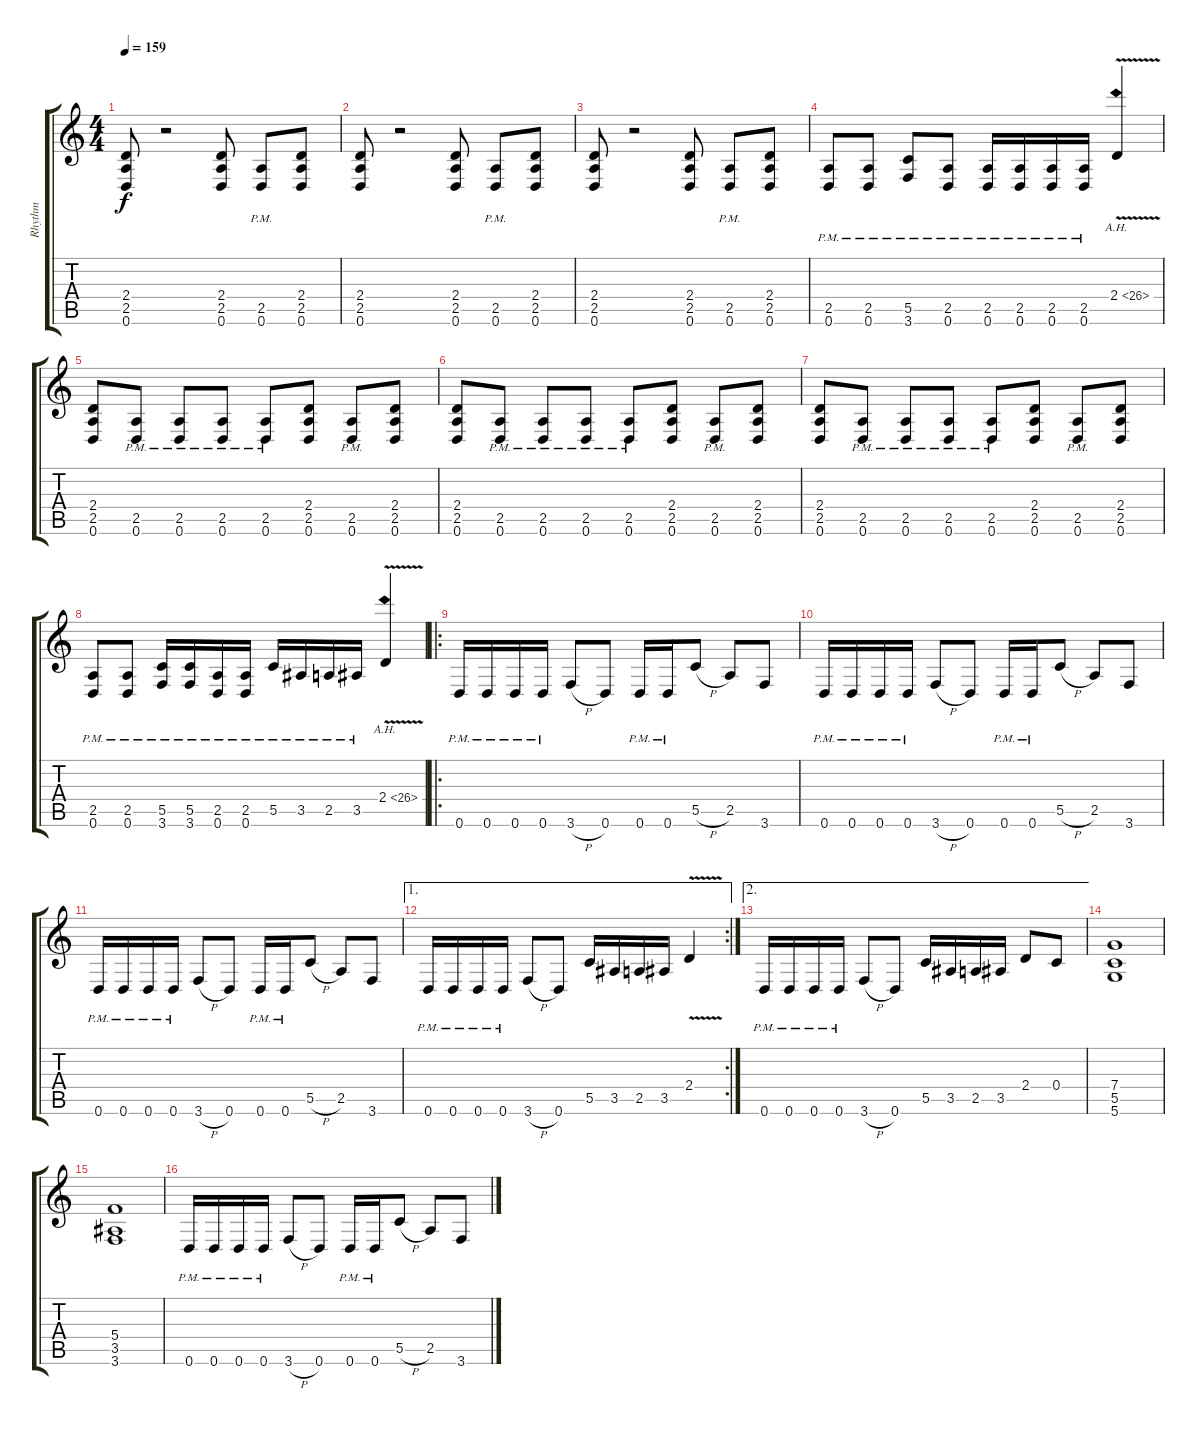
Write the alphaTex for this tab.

\track ("Rhythm" "Rhythm") {instrument electricguitarclean}
\staff {score tabs}
\tuning (D4 A3 F3 C3 G2 D2) {hide}
\ts (4 4)
\tempo 159
\clef g2
\ks c
(2.4 2.5 0.6).8{dy f} r.2 (2.4 2.5 0.6).8 (2.5{pm} 0.6{pm}).8 (2.4 2.5 0.6).8 |
(2.4 2.5 0.6).8 r.2 (2.4 2.5 0.6).8 (2.5{pm} 0.6{pm}).8 (2.4 2.5 0.6).8 |
(2.4 2.5 0.6).8 r.2 (2.4 2.5 0.6).8 (2.5{pm} 0.6{pm}).8 (2.4 2.5 0.6).8 |
(2.5{pm} 0.6{pm}).8 (2.5{pm} 0.6{pm}).8 (5.5{pm} 3.6{pm}).8 (2.5{pm} 0.6{pm}).8 (2.5{pm} 0.6{pm}).16 (2.5{pm} 0.6{pm}).16 (2.5{pm} 0.6{pm}).16 (2.5{pm} 0.6{pm}).16 2.4{ah 24 v}.4 |
(2.4 2.5 0.6).8 (2.5{pm} 0.6{pm}).8 (2.5{pm} 0.6{pm}).8 (2.5{pm} 0.6{pm}).8 (2.5{pm} 0.6{pm}).8 (2.4 2.5 0.6).8 (2.5{pm} 0.6{pm}).8 (2.4 2.5 0.6).8 |
(2.4 2.5 0.6).8 (2.5{pm} 0.6{pm}).8 (2.5{pm} 0.6{pm}).8 (2.5{pm} 0.6{pm}).8 (2.5{pm} 0.6{pm}).8 (2.4 2.5 0.6).8 (2.5{pm} 0.6{pm}).8 (2.4 2.5 0.6).8 |
(2.4 2.5 0.6).8 (2.5{pm} 0.6{pm}).8 (2.5{pm} 0.6{pm}).8 (2.5{pm} 0.6{pm}).8 (2.5{pm} 0.6{pm}).8 (2.4 2.5 0.6).8 (2.5{pm} 0.6{pm}).8 (2.4 2.5 0.6).8 |
(2.5{pm} 0.6{pm}).8 (2.5{pm} 0.6{pm}).8 (5.5{pm} 3.6{pm}).16 (5.5{pm} 3.6{pm}).16 (2.5{pm} 0.6{pm}).16 (2.5{pm} 0.6{pm}).16 5.5{pm}.16 3.5{pm}.16 2.5{pm}.16 3.5{pm}.16 2.4{ah 24 v}.4 |
\ro
0.6{pm}.16 0.6{pm}.16 0.6{pm}.16 0.6{pm}.16 3.6{h}.8 0.6.8 0.6{pm}.16 0.6{pm}.16 5.5{h}.8 2.5.8 3.6.8 |
0.6{pm}.16 0.6{pm}.16 0.6{pm}.16 0.6{pm}.16 3.6{h}.8 0.6.8 0.6{pm}.16 0.6{pm}.16 5.5{h}.8 2.5.8 3.6.8 |
0.6{pm}.16 0.6{pm}.16 0.6{pm}.16 0.6{pm}.16 3.6{h}.8 0.6.8 0.6{pm}.16 0.6{pm}.16 5.5{h}.8 2.5.8 3.6.8 |
\ae 1
\rc 2
0.6{pm}.16 0.6{pm}.16 0.6{pm}.16 0.6{pm}.16 3.6{h}.8 0.6.8 5.5.16 3.5.16 2.5.16 3.5.16 2.4{v}.4 |
\ae 2
0.6{pm}.16 0.6{pm}.16 0.6{pm}.16 0.6{pm}.16 3.6{h}.8 0.6.8 5.5.16 3.5.16 2.5.16 3.5.16 2.4.8 0.4.8 |
(7.4 5.5 5.6).1 |
(5.4 3.5 3.6).1 |
0.6{pm}.16 0.6{pm}.16 0.6{pm}.16 0.6{pm}.16 3.6{h}.8 0.6.8 0.6{pm}.16 0.6{pm}.16 5.5{h}.8 2.5.8 3.6.8
